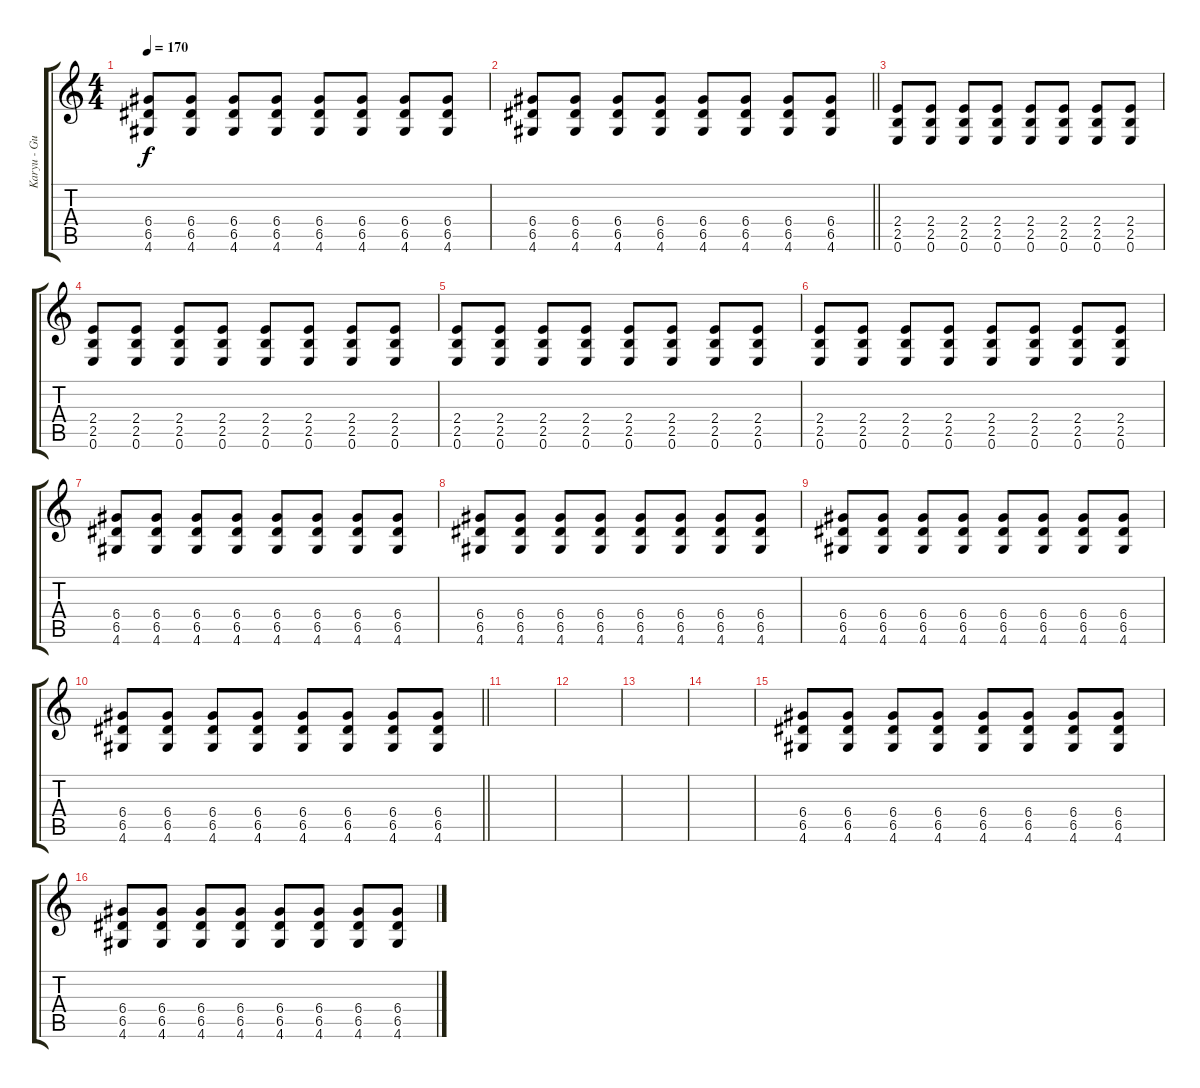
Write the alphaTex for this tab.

\track ("Karyu - Guitar 2" "Karyu - Gu") {instrument distortionguitar}
\staff {score tabs}
\tuning (E4 B3 G3 D3 A2 E2) {hide}
\ts (4 4)
\tempo 170
\clef g2
\ks c
(6.4 6.5 4.6).8{dy f} (6.4 6.5 4.6).8 (6.4 6.5 4.6).8 (6.4 6.5 4.6).8 (6.4 6.5 4.6).8 (6.4 6.5 4.6).8 (6.4 6.5 4.6).8 (6.4 6.5 4.6).8 |
\barLineRight lightlight
(6.4 6.5 4.6).8 (6.4 6.5 4.6).8 (6.4 6.5 4.6).8 (6.4 6.5 4.6).8 (6.4 6.5 4.6).8 (6.4 6.5 4.6).8 (6.4 6.5 4.6).8 (6.4 6.5 4.6).8 |
\section ("" "")
(2.4 2.5 0.6).8 (2.4 2.5 0.6).8 (2.4 2.5 0.6).8 (2.4 2.5 0.6).8 (2.4 2.5 0.6).8 (2.4 2.5 0.6).8 (2.4 2.5 0.6).8 (2.4 2.5 0.6).8 |
(2.4 2.5 0.6).8 (2.4 2.5 0.6).8 (2.4 2.5 0.6).8 (2.4 2.5 0.6).8 (2.4 2.5 0.6).8 (2.4 2.5 0.6).8 (2.4 2.5 0.6).8 (2.4 2.5 0.6).8 |
(2.4 2.5 0.6).8 (2.4 2.5 0.6).8 (2.4 2.5 0.6).8 (2.4 2.5 0.6).8 (2.4 2.5 0.6).8 (2.4 2.5 0.6).8 (2.4 2.5 0.6).8 (2.4 2.5 0.6).8 |
(2.4 2.5 0.6).8 (2.4 2.5 0.6).8 (2.4 2.5 0.6).8 (2.4 2.5 0.6).8 (2.4 2.5 0.6).8 (2.4 2.5 0.6).8 (2.4 2.5 0.6).8 (2.4 2.5 0.6).8 |
(6.4 6.5 4.6).8 (6.4 6.5 4.6).8 (6.4 6.5 4.6).8 (6.4 6.5 4.6).8 (6.4 6.5 4.6).8 (6.4 6.5 4.6).8 (6.4 6.5 4.6).8 (6.4 6.5 4.6).8 |
(6.4 6.5 4.6).8 (6.4 6.5 4.6).8 (6.4 6.5 4.6).8 (6.4 6.5 4.6).8 (6.4 6.5 4.6).8 (6.4 6.5 4.6).8 (6.4 6.5 4.6).8 (6.4 6.5 4.6).8 |
(6.4 6.5 4.6).8 (6.4 6.5 4.6).8 (6.4 6.5 4.6).8 (6.4 6.5 4.6).8 (6.4 6.5 4.6).8 (6.4 6.5 4.6).8 (6.4 6.5 4.6).8 (6.4 6.5 4.6).8 |
\barLineRight lightlight
(6.4 6.5 4.6).8 (6.4 6.5 4.6).8 (6.4 6.5 4.6).8 (6.4 6.5 4.6).8 (6.4 6.5 4.6).8 (6.4 6.5 4.6).8 (6.4 6.5 4.6).8 (6.4 6.5 4.6).8 |
\section ("" "")
|
|
|
|
(6.4 6.5 4.6).8 (6.4 6.5 4.6).8 (6.4 6.5 4.6).8 (6.4 6.5 4.6).8 (6.4 6.5 4.6).8 (6.4 6.5 4.6).8 (6.4 6.5 4.6).8 (6.4 6.5 4.6).8 |
(6.4 6.5 4.6).8 (6.4 6.5 4.6).8 (6.4 6.5 4.6).8 (6.4 6.5 4.6).8 (6.4 6.5 4.6).8 (6.4 6.5 4.6).8 (6.4 6.5 4.6).8 (6.4 6.5 4.6).8
